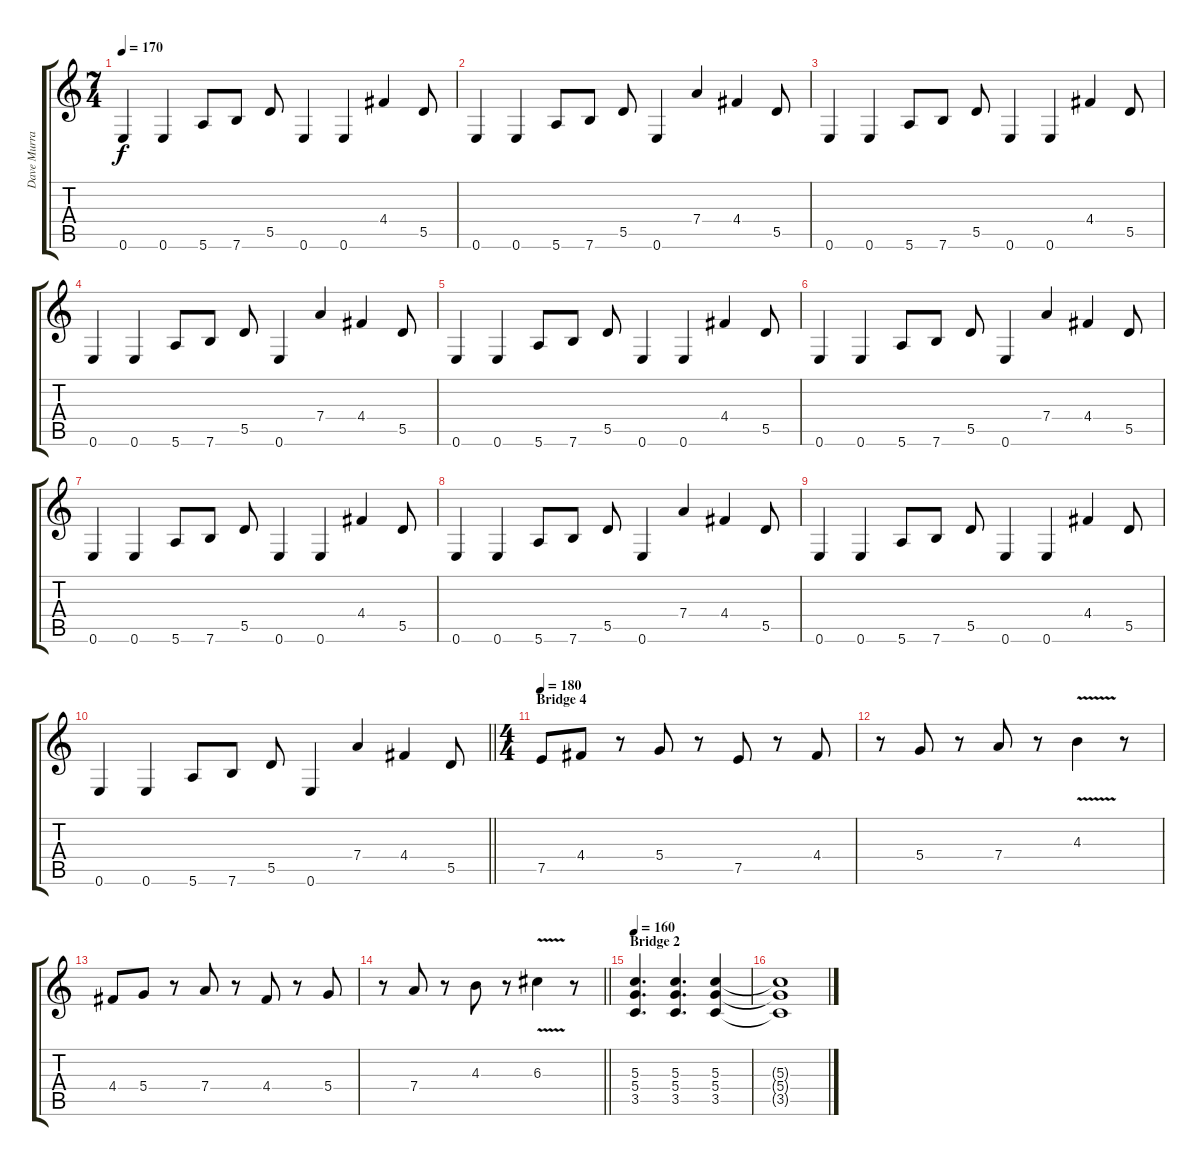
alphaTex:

\track ("Dave Murray" "Dave Murra") {instrument distortionguitar}
\staff {score tabs}
\tuning (E4 B3 G3 D3 A2 E2) {hide}
\ts (7 4)
\tempo 170
\clef g2
\ks c
0.6.4{dy f} 0.6.4 5.6.8 7.6.8 5.5.8 0.6.4 0.6.4 4.4.4 5.5.8 |
0.6.4 0.6.4 5.6.8 7.6.8 5.5.8 0.6.4 7.4.4 4.4.4 5.5.8 |
0.6.4 0.6.4 5.6.8 7.6.8 5.5.8 0.6.4 0.6.4 4.4.4 5.5.8 |
0.6.4 0.6.4 5.6.8 7.6.8 5.5.8 0.6.4 7.4.4 4.4.4 5.5.8 |
0.6.4 0.6.4 5.6.8 7.6.8 5.5.8 0.6.4 0.6.4 4.4.4 5.5.8 |
0.6.4 0.6.4 5.6.8 7.6.8 5.5.8 0.6.4 7.4.4 4.4.4 5.5.8 |
0.6.4 0.6.4 5.6.8 7.6.8 5.5.8 0.6.4 0.6.4 4.4.4 5.5.8 |
0.6.4 0.6.4 5.6.8 7.6.8 5.5.8 0.6.4 7.4.4 4.4.4 5.5.8 |
0.6.4 0.6.4 5.6.8 7.6.8 5.5.8 0.6.4 0.6.4 4.4.4 5.5.8 |
\barLineRight lightlight
0.6.4 0.6.4 5.6.8 7.6.8 5.5.8 0.6.4 7.4.4 4.4.4 5.5.8 |
\ts (4 4)
\section ("" "Bridge 4")
\tempo 180
7.5.8 4.4.8 r.8 5.4.8 r.8 7.5.8 r.8 4.4.8 |
r.8 5.4.8 r.8 7.4.8 r.8 4.3{v}.4 r.8 |
4.4.8 5.4.8 r.8 7.4.8 r.8 4.4.8 r.8 5.4.8 |
\barLineRight lightlight
r.8 7.4.8 r.8 4.3.8 r.8 6.3{v}.4 r.8 |
\section ("" "Bridge 2")
\tempo 160
(5.3 5.4 3.5).4{d volume 10 instrument distortionguitar} (5.3 5.4 3.5).4{d} (5.3 5.4 3.5).4 |
(5.3{t} 5.4{t} 3.5{t}).1
